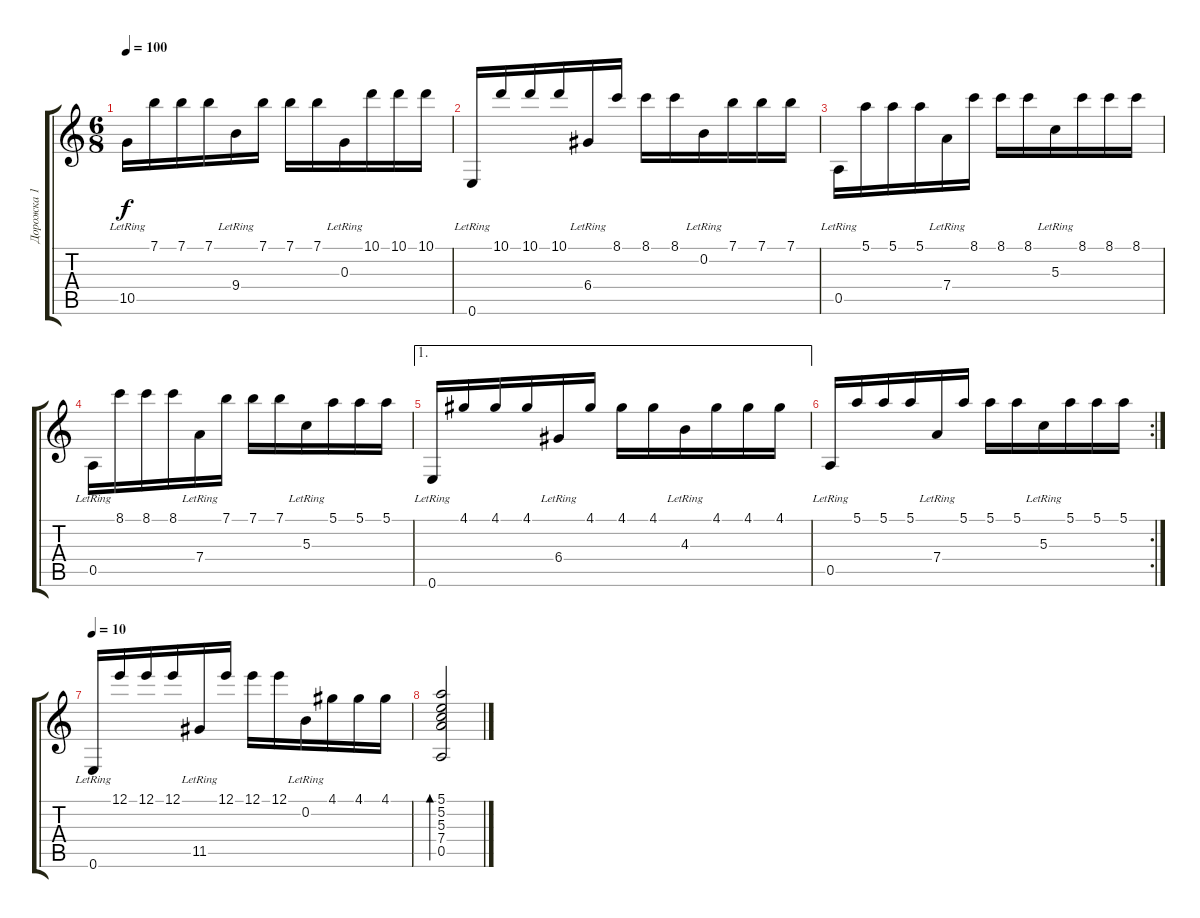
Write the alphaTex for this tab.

\track ("Дорожка 1" "Дорожка 1") {instrument acousticguitarnylon}
\staff {score tabs}
\tuning (E4 B3 G3 D3 A2 E2) {hide}
\ts (6 8)
\tempo 100
\clef g2
\ks c
10.5{lr}.16{dy f} 7.1.16 7.1.16 7.1.16 9.4{lr}.16 7.1.16 7.1.16 7.1.16 0.3{lr}.16 10.1.16 10.1.16 10.1.16 |
0.6{lr}.16 10.1.16 10.1.16 10.1.16 6.4{lr}.16 8.1.16 8.1.16 8.1.16 0.2{lr}.16 7.1.16 7.1.16 7.1.16 |
0.5{lr}.16 5.1.16 5.1.16 5.1.16 7.4{lr}.16 8.1.16 8.1.16 8.1.16 5.3{lr}.16 8.1.16 8.1.16 8.1.16 |
0.5{lr}.16 8.1.16 8.1.16 8.1.16 7.4{lr}.16 7.1.16 7.1.16 7.1.16 5.3{lr}.16 5.1.16 5.1.16 5.1.16 |
\ae 1
0.6{lr}.16 4.1.16 4.1.16 4.1.16 6.4{lr}.16 4.1.16 4.1.16 4.1.16 4.3{lr}.16 4.1.16 4.1.16 4.1.16 |
\rc 2
0.5{lr}.16 5.1.16 5.1.16 5.1.16 7.4{lr}.16 5.1.16 5.1.16 5.1.16 5.3{lr}.16 5.1.16 5.1.16 5.1.16 |
\tempo 10
0.6{lr}.16 12.1.16 12.1.16 12.1.16 11.5{lr}.16 12.1.16 12.1.16 12.1.16 0.2{lr}.16 4.1.16 4.1.16 4.1.16 |
(5.1 5.2 5.3 7.4 0.5).2{bd 480}
